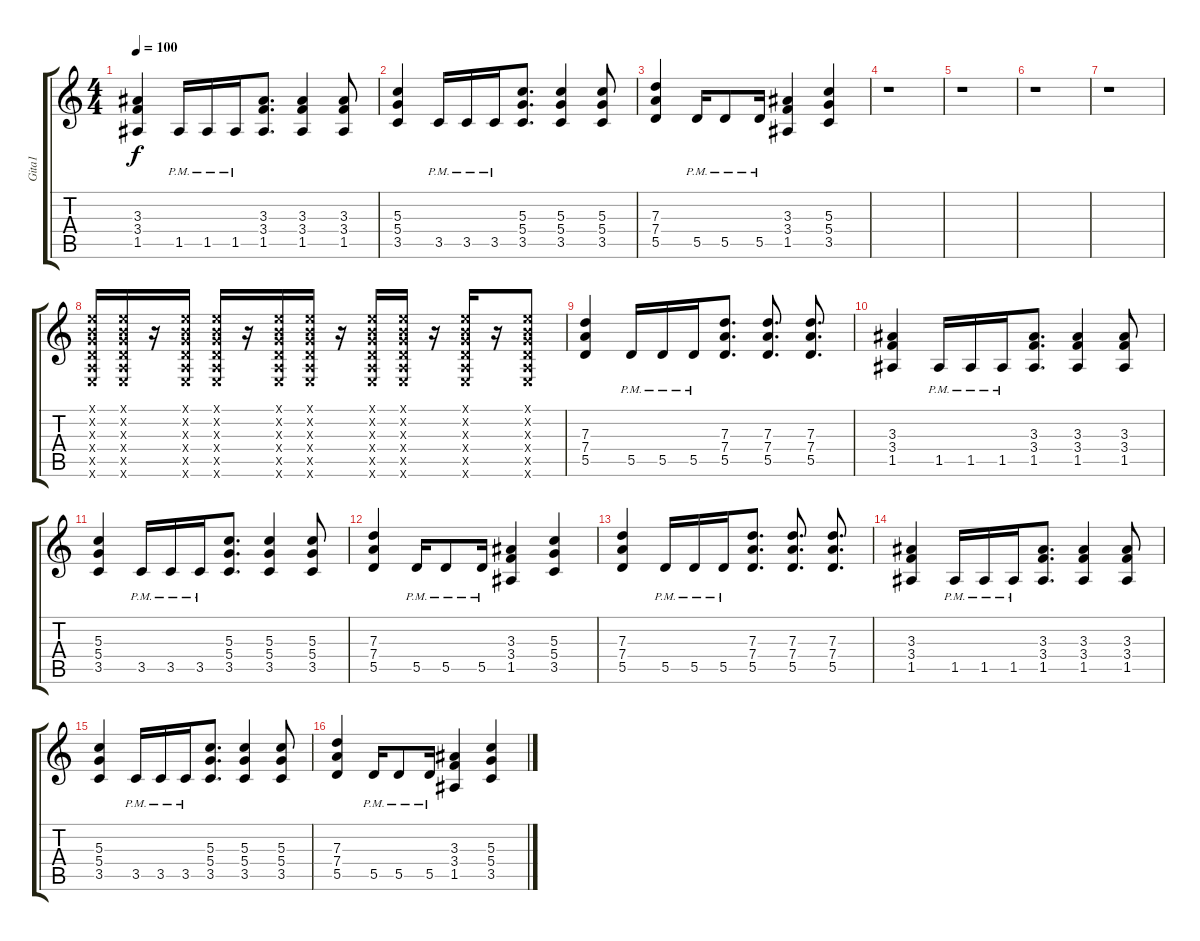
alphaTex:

\track ("Gita1" "Gita1") {instrument distortionguitar}
\staff {score tabs}
\tuning (E4 B3 G3 D3 A2 E2) {hide}
\ts (4 4)
\tempo 100
\clef g2
\ks c
(3.3 3.4 1.5).4{dy f} 1.5{pm}.16 1.5{pm}.16 1.5{pm}.16 (3.3 3.4 1.5).8{d} (3.3 3.4 1.5).4 (3.3 3.4 1.5).8 |
(5.3 5.4 3.5).4 3.5{pm}.16 3.5{pm}.16 3.5{pm}.16 (5.3 5.4 3.5).8{d} (5.3 5.4 3.5).4 (5.3 5.4 3.5).8 |
(7.3 7.4 5.5).4 5.5{pm}.16 5.5{pm}.8 5.5{pm}.16 (3.3 3.4 1.5).4 (5.3 5.4 3.5).4 |
r.1 |
r.1 |
r.1 |
r.1 |
(0.1{x} 0.2{x} 0.3{x} 0.4{x} 0.5{x} 0.6{x}).16{instrument distortionguitar} (0.1{x} 0.2{x} 0.3{x} 0.4{x} 0.5{x} 0.6{x}).16 r.16 (0.1{x} 0.2{x} 0.3{x} 0.4{x} 0.5{x} 0.6{x}).16 (0.1{x} 0.2{x} 0.3{x} 0.4{x} 0.5{x} 0.6{x}).16 r.16 (0.1{x} 0.2{x} 0.3{x} 0.4{x} 0.5{x} 0.6{x}).16 (0.1{x} 0.2{x} 0.3{x} 0.4{x} 0.5{x} 0.6{x}).16 r.16 (0.1{x} 0.2{x} 0.3{x} 0.4{x} 0.5{x} 0.6{x}).16 (0.1{x} 0.2{x} 0.3{x} 0.4{x} 0.5{x} 0.6{x}).16 r.16 (0.1{x} 0.2{x} 0.3{x} 0.4{x} 0.5{x} 0.6{x}).16 r.16 (0.1{x} 0.2{x} 0.3{x} 0.4{x} 0.5{x} 0.6{x}).8 |
(7.3 7.4 5.5).4 5.5{pm}.16 5.5{pm}.16 5.5{pm}.16 (7.3 7.4 5.5).8{d} (7.3 7.4 5.5).8{d} (7.3 7.4 5.5).8{d} |
(3.3 3.4 1.5).4 1.5{pm}.16 1.5{pm}.16 1.5{pm}.16 (3.3 3.4 1.5).8{d} (3.3 3.4 1.5).4 (3.3 3.4 1.5).8 |
(5.3 5.4 3.5).4 3.5{pm}.16 3.5{pm}.16 3.5{pm}.16 (5.3 5.4 3.5).8{d} (5.3 5.4 3.5).4 (5.3 5.4 3.5).8 |
(7.3 7.4 5.5).4 5.5{pm}.16 5.5{pm}.8 5.5{pm}.16 (3.3 3.4 1.5).4 (5.3 5.4 3.5).4 |
(7.3 7.4 5.5).4 5.5{pm}.16 5.5{pm}.16 5.5{pm}.16 (7.3 7.4 5.5).8{d} (7.3 7.4 5.5).8{d} (7.3 7.4 5.5).8{d} |
(3.3 3.4 1.5).4 1.5{pm}.16 1.5{pm}.16 1.5{pm}.16 (3.3 3.4 1.5).8{d} (3.3 3.4 1.5).4 (3.3 3.4 1.5).8 |
(5.3 5.4 3.5).4 3.5{pm}.16 3.5{pm}.16 3.5{pm}.16 (5.3 5.4 3.5).8{d} (5.3 5.4 3.5).4 (5.3 5.4 3.5).8 |
(7.3 7.4 5.5).4 5.5{pm}.16 5.5{pm}.8 5.5{pm}.16 (3.3 3.4 1.5).4 (5.3 5.4 3.5).4
